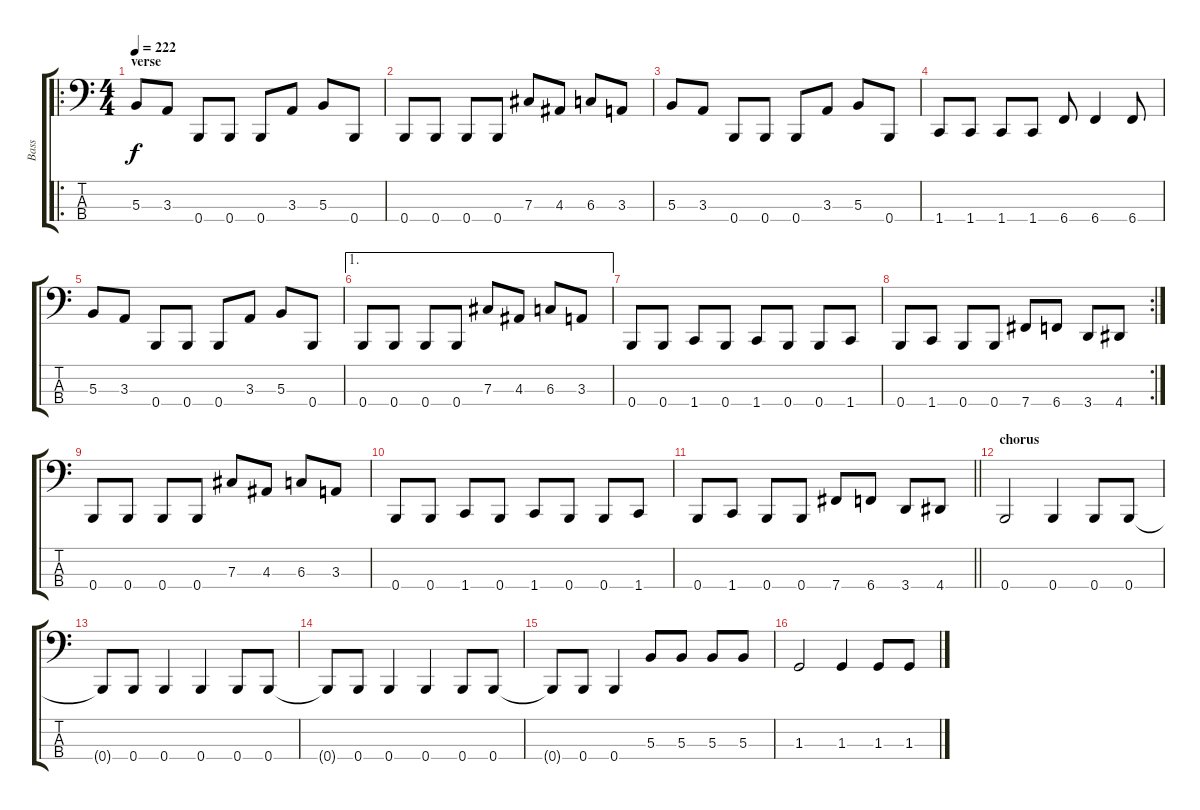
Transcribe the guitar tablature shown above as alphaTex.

\track ("Bass" "Bass") {instrument electricbasspick}
\staff {score tabs}
\tuning (E2 B1 Gb1 B0) {hide}
\ro
\ts (4 4)
\section ("" "verse")
\tempo 222
\clef f4
\ks c
5.3.8{dy f} 3.3.8 0.4.8 0.4.8 0.4.8 3.3.8 5.3.8 0.4.8 |
0.4.8 0.4.8 0.4.8 0.4.8 7.3.8 4.3.8 6.3.8 3.3.8 |
5.3.8 3.3.8 0.4.8 0.4.8 0.4.8 3.3.8 5.3.8 0.4.8 |
1.4.8 1.4.8 1.4.8 1.4.8 6.4.8 6.4.4 6.4.8 |
5.3.8 3.3.8 0.4.8 0.4.8 0.4.8 3.3.8 5.3.8 0.4.8 |
\ae 1
0.4.8 0.4.8 0.4.8 0.4.8 7.3.8 4.3.8 6.3.8 3.3.8 |
0.4.8 0.4.8 1.4.8 0.4.8 1.4.8 0.4.8 0.4.8 1.4.8 |
\rc 2
0.4.8 1.4.8 0.4.8 0.4.8 7.4.8 6.4.8 3.4.8 4.4.8 |
0.4.8 0.4.8 0.4.8 0.4.8 7.3.8 4.3.8 6.3.8 3.3.8 |
0.4.8 0.4.8 1.4.8 0.4.8 1.4.8 0.4.8 0.4.8 1.4.8 |
\barLineRight lightlight
0.4.8 1.4.8 0.4.8 0.4.8 7.4.8 6.4.8 3.4.8 4.4.8 |
\section ("" "chorus")
0.4.2 0.4.4 0.4.8 0.4.8 |
0.4{t}.8 0.4.8 0.4.4 0.4.4 0.4.8 0.4.8 |
0.4{t}.8 0.4.8 0.4.4 0.4.4 0.4.8 0.4.8 |
0.4{t}.8 0.4.8 0.4.4 5.3.8 5.3.8 5.3.8 5.3.8 |
1.3.2 1.3.4 1.3.8 1.3.8
